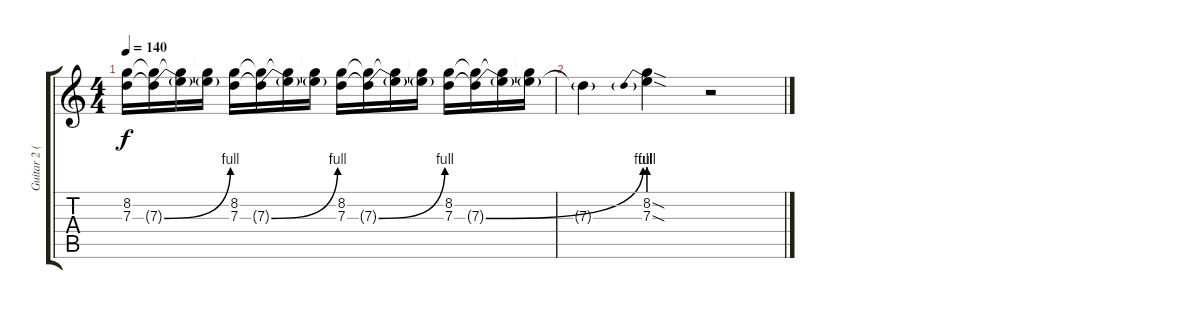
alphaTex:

\track ("Guitar 2 (Pete)" "Guitar 2 (") {instrument distortionguitar}
\staff {score tabs}
\tuning (E4 B3 G3 D3 A2 E2) {hide}
\ts (4 4)
\tempo 140
\clef g2
\ks aminor
(8.2 7.3).16{dy f} (8.2{t} 7.3{be (bend 0 0 60 4) t}).16 (8.2{t} 7.3{t}).16 (8.2{t} 7.3{t}).16 (8.2 7.3).16 (8.2{t} 7.3{be (bend 0 0 60 4) t}).16 (8.2{t} 7.3{t}).16 (8.2{t} 7.3{t}).16 (8.2 7.3).16 (8.2{t} 7.3{be (bend 0 0 60 4) t}).16 (8.2{t} 7.3{t}).16 (8.2{t} 7.3{t}).16 (8.2 7.3).16 (8.2{t} 7.3{be (bend 0 0 60 4) t}).16 (8.2{t} 7.3{t}).16 (8.2{t} 7.3{t}).16 |
7.3{t}.4 (8.2{sod} 7.3{be (prebend 0 4 60 4) sod}).4 r.2
